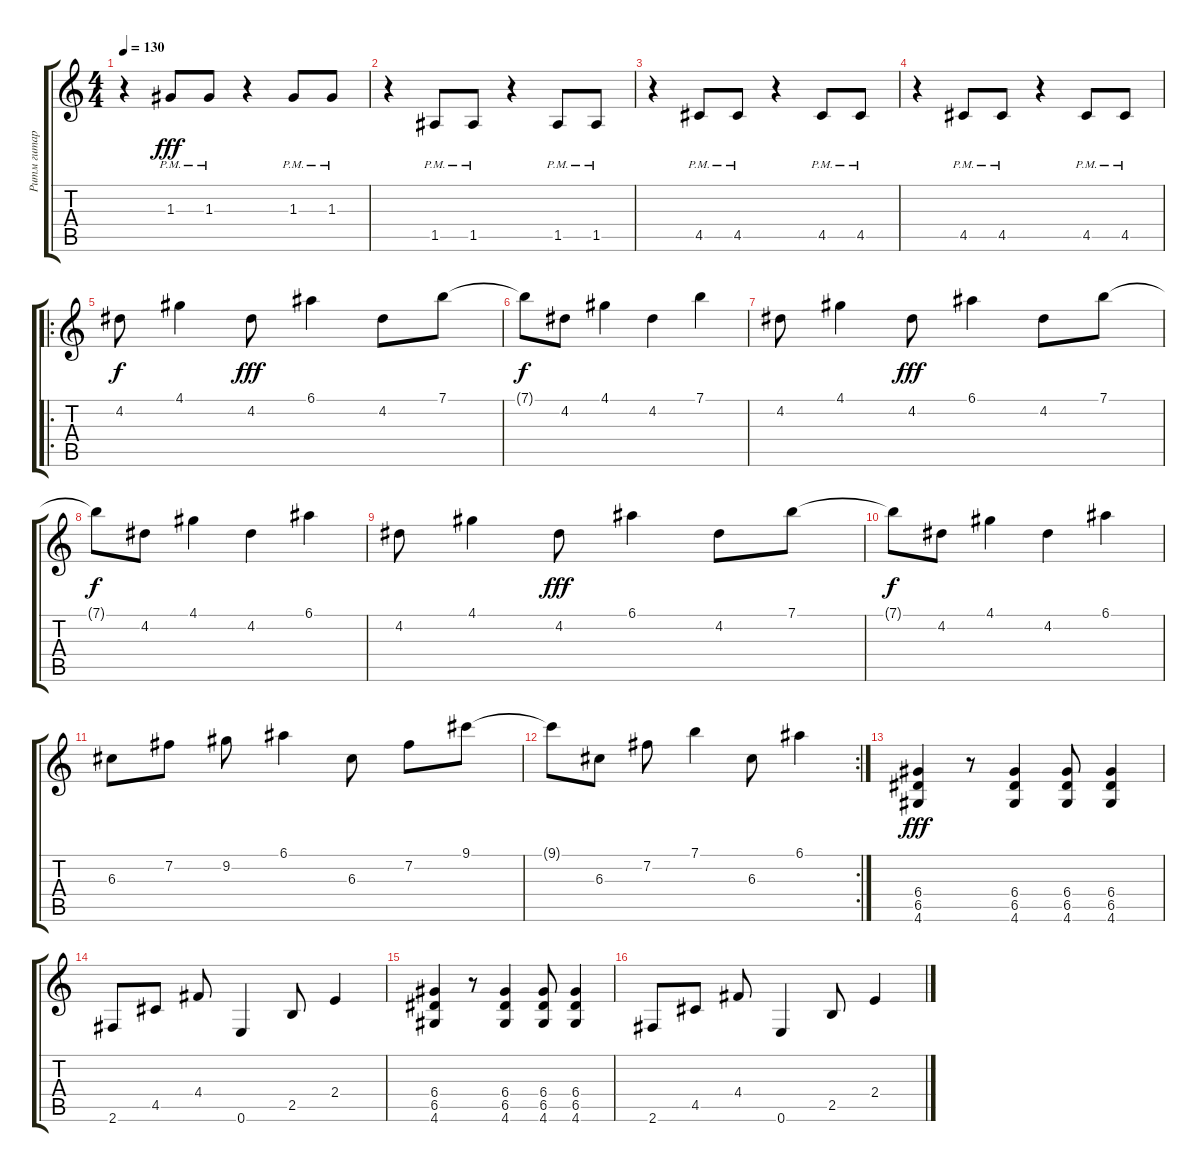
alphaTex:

\track ("Ритм гитара" "Ритм гитар") {instrument distortionguitar}
\staff {score tabs}
\tuning (E4 B3 G3 D3 A2 E2) {hide}
\ts (4 4)
\tempo 130
\clef g2
\ks c
r.4{dy fff} 1.3{pm}.8 1.3{pm}.8 r.4 1.3{pm}.8 1.3{pm}.8 |
r.4 1.5{pm}.8 1.5{pm}.8 r.4 1.5{pm}.8 1.5{pm}.8 |
r.4 4.5{pm}.8 4.5{pm}.8 r.4 4.5{pm}.8 4.5{pm}.8 |
r.4 4.5{pm}.8 4.5{pm}.8 r.4 4.5{pm}.8 4.5{pm}.8 |
\ro
4.2.8{dy f} 4.1.4 4.2.8{dy fff} 6.1.4 4.2.8 7.1.8 |
7.1{t}.8{dy f} 4.2.8 4.1.4 4.2.4 7.1.4 |
4.2.8 4.1.4 4.2.8{dy fff} 6.1.4 4.2.8 7.1.8 |
7.1{t}.8{dy f} 4.2.8 4.1.4 4.2.4 6.1.4 |
4.2.8 4.1.4 4.2.8{dy fff} 6.1.4 4.2.8 7.1.8 |
7.1{t}.8{dy f} 4.2.8 4.1.4 4.2.4 6.1.4 |
6.3.8 7.2.8 9.2.8 6.1.4 6.3.8 7.2.8 9.1.8 |
\rc 2
9.1{t}.8 6.3.8 7.2.8 7.1.4 6.3.8 6.1.4 |
(6.4 6.5 4.6).4{dy fff} r.8 (6.4 6.5 4.6).4 (6.4 6.5 4.6).8 (6.4 6.5 4.6).4 |
2.6.8 4.5.8 4.4.8 0.6.4 2.5.8 2.4.4 |
(6.4 6.5 4.6).4 r.8 (6.4 6.5 4.6).4 (6.4 6.5 4.6).8 (6.4 6.5 4.6).4 |
2.6.8 4.5.8 4.4.8 0.6.4 2.5.8 2.4.4
